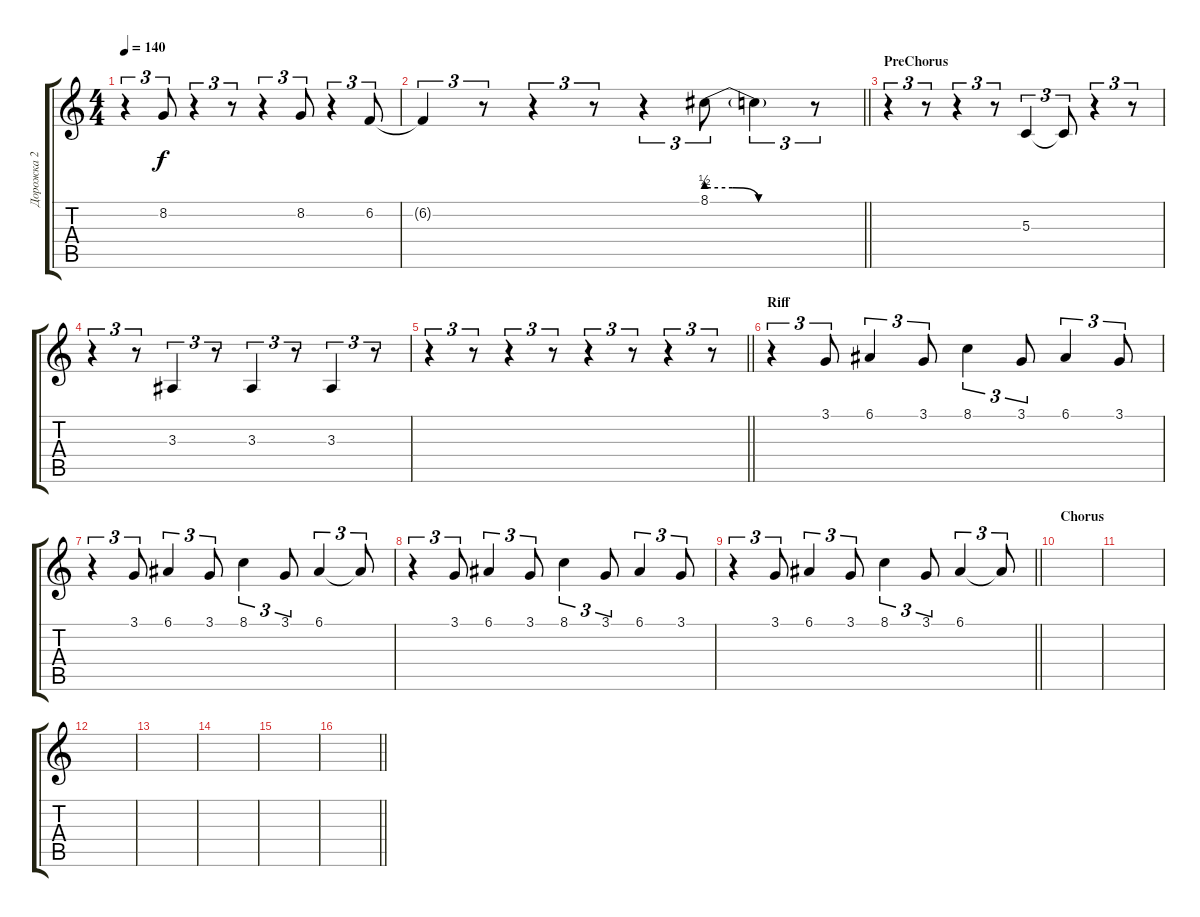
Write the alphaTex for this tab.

\track ("Дорожка 2" "Дорожка 2") {instrument flute}
\staff {score tabs}
\tuning (E4 B3 G3 D3 A2 E2) {hide}
\ts (4 4)
\tempo 140
\clef g2
\ks c
r.4{tu (3 2) dy f} 8.2.8{tu (3 2)} r.4{tu (3 2)} r.8{tu (3 2)} r.4{tu (3 2)} 8.2.8{tu (3 2)} r.4{tu (3 2)} 6.2.8{tu (3 2)} |
\barLineRight lightlight
6.2{t}.4{tu (3 2)} r.8{tu (3 2)} r.4{tu (3 2)} r.8{tu (3 2)} r.4{tu (3 2)} 8.1{be (custom 0 2 15 2 30 0 60 0)}.8{tu (3 2)} 8.1{t}.4{tu (3 2)} r.8{tu (3 2)} |
\section ("" "PreChorus")
r.4{tu (3 2)} r.8{tu (3 2)} r.4{tu (3 2)} r.8{tu (3 2)} 5.3.4{tu (3 2)} 5.3{t}.8{tu (3 2)} r.4{tu (3 2)} r.8{tu (3 2)} |
r.4{tu (3 2)} r.8{tu (3 2)} 3.3.4{tu (3 2)} r.8{tu (3 2)} 3.3.4{tu (3 2)} r.8{tu (3 2)} 3.3.4{tu (3 2)} r.8{tu (3 2)} |
\barLineRight lightlight
r.4{tu (3 2)} r.8{tu (3 2)} r.4{tu (3 2)} r.8{tu (3 2)} r.4{tu (3 2)} r.8{tu (3 2)} r.4{tu (3 2)} r.8{tu (3 2)} |
\section ("" "Riff")
r.4{tu (3 2)} 3.1.8{tu (3 2)} 6.1.4{tu (3 2)} 3.1.8{tu (3 2)} 8.1.4{tu (3 2)} 3.1.8{tu (3 2)} 6.1.4{tu (3 2)} 3.1.8{tu (3 2)} |
r.4{tu (3 2)} 3.1.8{tu (3 2)} 6.1.4{tu (3 2)} 3.1.8{tu (3 2)} 8.1.4{tu (3 2)} 3.1.8{tu (3 2)} 6.1.4{tu (3 2)} 6.1{t}.8{tu (3 2)} |
r.4{tu (3 2)} 3.1.8{tu (3 2)} 6.1.4{tu (3 2)} 3.1.8{tu (3 2)} 8.1.4{tu (3 2)} 3.1.8{tu (3 2)} 6.1.4{tu (3 2)} 3.1.8{tu (3 2)} |
\barLineRight lightlight
r.4{tu (3 2)} 3.1.8{tu (3 2)} 6.1.4{tu (3 2)} 3.1.8{tu (3 2)} 8.1.4{tu (3 2)} 3.1.8{tu (3 2)} 6.1.4{tu (3 2)} 6.1{t}.8{tu (3 2)} |
\section ("" "Chorus")
|
|
|
|
|
|
\barLineRight lightlight
